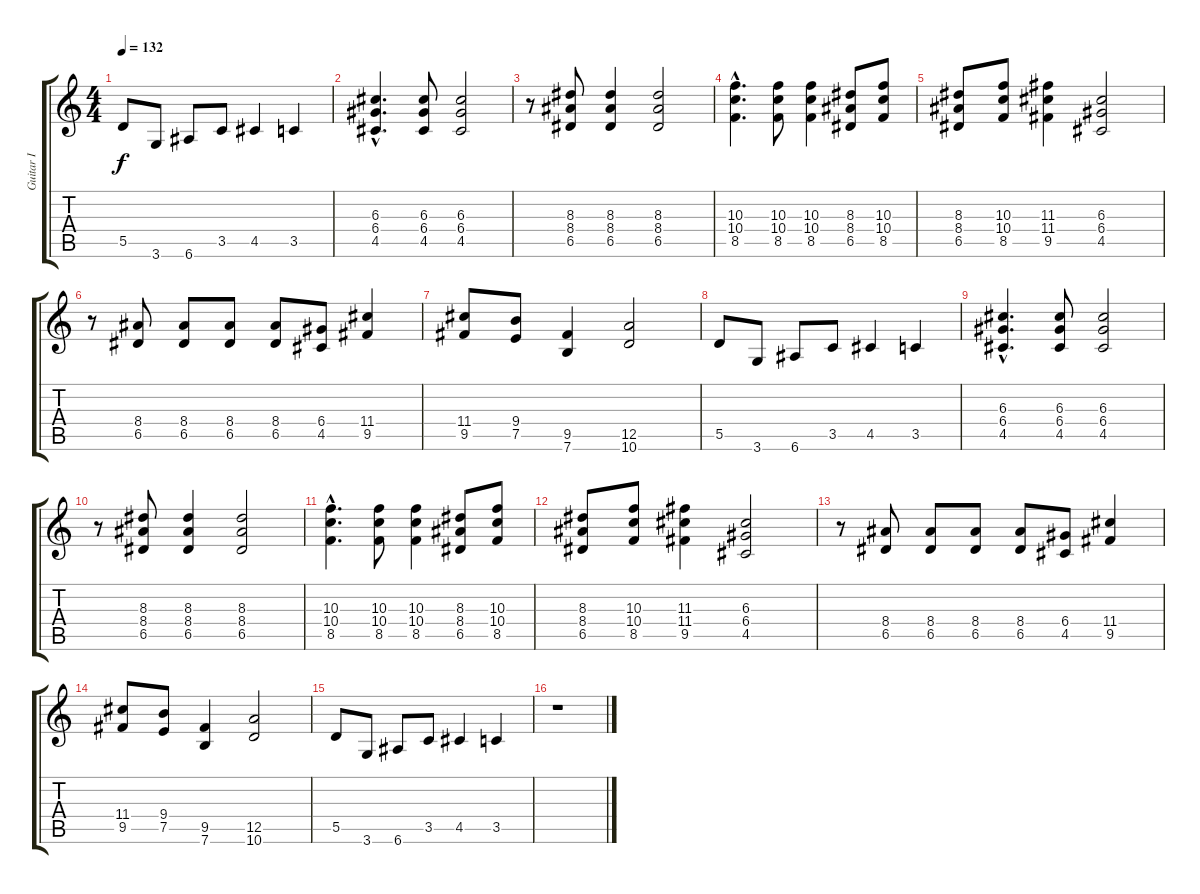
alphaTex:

\track ("Guitar I" "Guitar I") {instrument overdrivenguitar}
\staff {score tabs}
\tuning (E4 B3 G3 D3 A2 E2) {hide}
\ts (4 4)
\tempo 132
\clef g2
\ks c
5.5.8{dy f} 3.6.8 6.6.8 3.5.8 4.5.4 3.5.4 |
(6.3{hac} 6.4{hac} 4.5{hac}).4{d} (6.3 6.4 4.5).8 (6.3 6.4 4.5).2 |
r.8 (8.3 8.4 6.5).8 (8.3 8.4 6.5).4 (8.3 8.4 6.5).2 |
(10.3{hac} 10.4{hac} 8.5{hac}).4{d} (10.3 10.4 8.5).8 (10.3 10.4 8.5).4 (8.3 8.4 6.5).8 (10.3 10.4 8.5).8 |
(8.3 8.4 6.5).8 (10.3 10.4 8.5).8 (11.3 11.4 9.5).4 (6.3 6.4 4.5).2 |
r.8 (8.4 6.5).8 (8.4 6.5).8 (8.4 6.5).8 (8.4 6.5).8 (6.4 4.5).8 (11.4 9.5).4 |
(11.4 9.5).8 (9.4 7.5).8 (9.5 7.6).4 (12.5 10.6).2 |
5.5.8 3.6.8 6.6.8 3.5.8 4.5.4 3.5.4 |
(6.3{hac} 6.4{hac} 4.5{hac}).4{d} (6.3 6.4 4.5).8 (6.3 6.4 4.5).2 |
r.8 (8.3 8.4 6.5).8 (8.3 8.4 6.5).4 (8.3 8.4 6.5).2 |
(10.3{hac} 10.4{hac} 8.5{hac}).4{d} (10.3 10.4 8.5).8 (10.3 10.4 8.5).4 (8.3 8.4 6.5).8 (10.3 10.4 8.5).8 |
(8.3 8.4 6.5).8 (10.3 10.4 8.5).8 (11.3 11.4 9.5).4 (6.3 6.4 4.5).2 |
r.8 (8.4 6.5).8 (8.4 6.5).8 (8.4 6.5).8 (8.4 6.5).8 (6.4 4.5).8 (11.4 9.5).4 |
(11.4 9.5).8 (9.4 7.5).8 (9.5 7.6).4 (12.5 10.6).2 |
5.5.8 3.6.8 6.6.8 3.5.8 4.5.4 3.5.4 |
r.1
